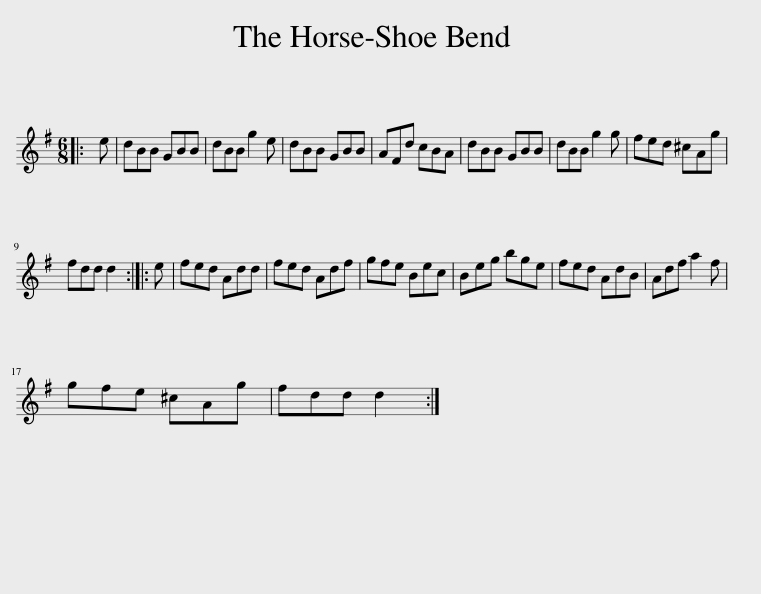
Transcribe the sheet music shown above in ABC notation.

X:1
L:1/8
M:6/8
I:linebreak $
K:G
V:1 treble
V:1
|: e | dBB GBB | dBB g2 e | dBB GBB | AFd cBA | %5
 dBB GBB | dBB g2 g | fed ^cAg |$ fdd d2 :: e | %10
 fed Add | fed Adf | gfe Bec | Beg bge | fed AdB | %15
 Adf a2 f |$ gfe ^cAg | fdd d2 :| %18
